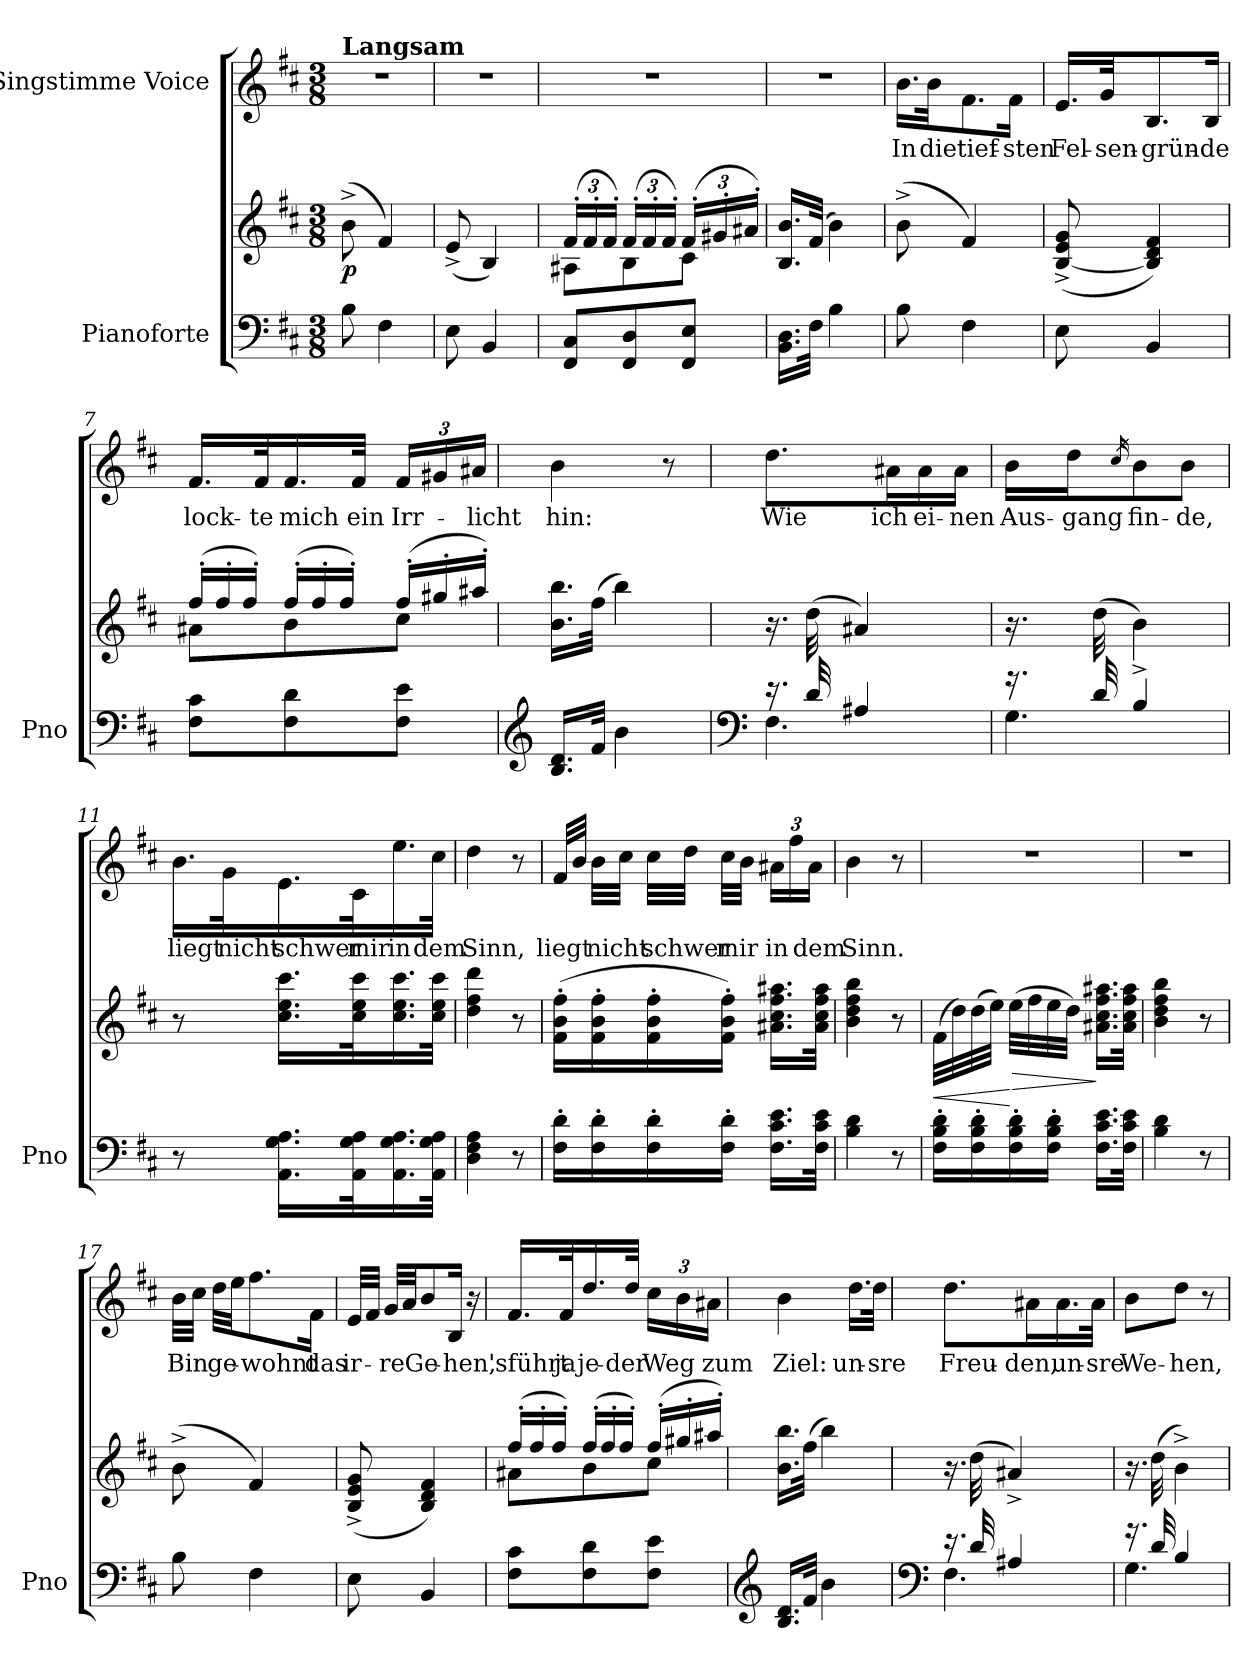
**kern	**kern	**dynam	**kern	**text
*part2	*part2	*part2	*part1	*part1
*staff3	*staff2	*staff2/3	*staff1	*staff1
*I"Pianoforte	*	*	*I"Singstimme Voice	*
*I'Pno	*	*	*	*
*clefF4	*clefG2	*	*clefG2	*
*k[f#c#]	*k[f#c#]	*	*k[f#c#]	*
*M3/8	*M3/8	*	*M3/8	*
*MM30	*MM30	*	*MM30	*
=1	=1	=1	=1	=1
!	!	!	!LO:TX:a:B:t=Langsam	!
!	!	!LO:DY:b	!	!
8B\	(>8b^\	p	4.r	.
4F#\	4f#/)	.	.	.
=2	=2	=2	=2	=2
8E\	(<8e^/	.	4.r	.
4BB/	4B/)	.	.	.
=3	=3	=3	=3	=3
*	*Xbrackettup	*	*	*
*	*^	*	*	*
8FF#/ 8C#/L	(>24f#'/LL	8A#X\L	.	4.r	.
.	24f#'/	.	.	.	.
.	24f#'/JJ)	.	.	.	.
8FF#/ 8D/	(>24f#'/LL	8B\	.	.	.
.	24f#'/	.	.	.	.
.	24f#'/JJ)	.	.	.	.
8FF#/ 8E/J	(>24f#'/LL	8c#\J	.	.	.
.	24g#X'/	.	.	.	.
.	24a#X'/JJ)	.	.	.	.
*	*v	*v	*	*	*
=4	=4	=4	=4	=4
16.BB\ 16.D\LL	16.B/ 16.b/LL	.	4.r	.
32F#\JJk	(>32f#/JJk	.	.	.
4B\	4b\)	.	.	.
=5	=5	=5	=5	=5
!	!	!	!	!LO:LY:b
8B\	(>8b^\	.	16.b\LL	In
!	!	!	!	!LO:LY:b
.	.	.	32b\JK	die
!	!	!	!	!LO:LY:b
4F#\	4f#/)	.	8.f#\	tief-
!	!	!	!	!LO:LY:b
.	.	.	16f#\Jk	-sten
=6	=6	=6	=6	=6
!	!	!	!	!LO:LY:b
8E\	(>[8B/^ 8e/^ 8g/^	.	16.e/LL	Fel-
!	!	!	!	!LO:LY:b
.	.	.	32g/JK	-sen-
!	!	!	!	!LO:LY:b
4BB/	4B/] 4d/ 4f#/)	.	8.B/	-grün-
!	!	!	!	!LO:LY:b
.	.	.	16B/Jk	-de
!!LO:LB:g=z
=7	=7	=7	=7	=7
*	*Xtuplet	*	*	*
*	*^	*	*	*
!	!	!	!	!	!LO:LY:b
8F#\ 8c#\L	(>24ff#'/LL	8a#X\L	.	16.f#/LL	lock-
.	24ff#'/	.	.	.	.
.	24ff#'/JJ)	.	.	.	.
!	!	!	!	!	!LO:LY:b
.	.	.	.	32f#/K	-te
!	!	!	!	!	!LO:LY:b
8F#\ 8d\	(>24ff#'/LL	8b\	.	16.f#/	mich
.	24ff#'/	.	.	.	.
.	24ff#'/JJ)	.	.	.	.
!	!	!	!	!	!LO:LY:b
.	.	.	.	32f#/JJk	ein
*	*	*	*	*Xbrackettup	*
!	!	!	!	!	!LO:LY:b
8F#\ 8e\J	(>24ff#'/LL	8cc#\J	.	24f#/LL	Irr-
.	24gg#X'/	.	.	24g#X/	.
!	!	!	!	!	!LO:LY:b
.	24aa#X'/JJ)	.	.	24a#X/JJ	-licht
*	*v	*v	*	*	*
=8	=8	=8	=8	=8
*clefG2	*	*	*	*
!	!	!	!	!LO:LY:b
16.B/ 16.d/LL	16.b\ 16.bb\LL	.	4b\	hin:
32f#/JJk	(>32ff#\JJk	.	.	.
4b\	4bb\)	.	.	.
.	.	.	8r	.
=9	=9	=9	=9	=9
*clefF4	*	*	*	*
*^	*	*	*	*
!	!	!	!	!	!LO:LY:b
16.r	4.F#\	16.r	.	8.dd\L	Wie
32d/	.	(>32dd\	.	.	.
4A#X/	.	4a#X/)	.	.	.
!	!	!	!	!	!LO:LY:b
.	.	.	.	16a#X\L	ich
!	!	!	!	!	!LO:LY:b
.	.	.	.	16a#\	ei-
!	!	!	!	!	!LO:LY:b
.	.	.	.	16a#\JJ	-nen
=10	=10	=10	=10	=10	=10
!	!	!	!	!	!LO:LY:b
16.r	4.G\	16.r	.	16b\LL	Aus-
!	!	!	!	!	!LO:LY:b
.	.	.	.	16dd\J	-gang
32d/	.	(>32dd\	.	.	.
.	.	.	.	16qcc#/	.
!	!	!	!	!	!LO:LY:b
4B^/	.	4b\)	.	8b\	fin-
!	!	!	!	!	!LO:LY:b
.	.	.	.	8b\J	-de,
*v	*v	*	*	*	*
!!LO:LB:g=z
=11	=11	=11	=11	=11
!	!	!	!	!LO:LY:b
8r	8r	.	16.b\LL	liegt
!	!	!	!	!LO:LY:b
.	.	.	32g\K	nicht
!	!	!	!	!LO:LY:b
16.AA\ 16.G\ 16.A\LL	16.cc#\ 16.ee\ 16.ccc#\LL	.	16.e\	schwer
!	!	!	!	!LO:LY:b
32AA\ 32G\ 32A\K	32cc#\ 32ee\ 32ccc#\K	.	32c#\K	mir
!	!	!	!	!LO:LY:b
16.AA\ 16.G\ 16.A\	16.cc#\ 16.ee\ 16.ccc#\	.	16.ee\	in
!	!	!	!	!LO:LY:b
32AA\ 32G\ 32A\JJk	32cc#\ 32ee\ 32ccc#\JJk	.	32cc#\JJk	dem
=12	=12	=12	=12	=12
!	!	!	!	!LO:LY:b
4D\ 4F#\ 4A\	4dd\ 4ff#\ 4ddd\	.	4dd\	Sinn,
8r	8r	.	8r	.
=13	=13	=13	=13	=13
!	!	!	!	!LO:LY:b
16F#\' 16d\'LL	(>16f#\' 16b\' 16ff#\'LL	.	32f#/LLL	liegt
.	.	.	32b/JJJ	.
!	!	!	!	!LO:LY:b
16F#\' 16d\'	16f#\' 16b\' 16ff#\'	.	32b\LLL	nicht
.	.	.	32cc#\JJJ	.
!	!	!	!	!LO:LY:b
16F#\' 16d\'	16f#\' 16b\' 16ff#\'	.	32cc#\LLL	schwer
.	.	.	32dd\JJJ	.
!	!	!	!	!LO:LY:b
16F#\' 16d\'JJ	16f#\' 16b\' 16ff#\'JJ)	.	32cc#\LLL	mir
.	.	.	32b\JJJ	.
!	!	!	!	!LO:LY:b
16.F#\ 16.c#\ 16.e\LL	16.a#X\ 16.cc#\ 16.ff#\ 16.aa#X\LL	.	24a#X\LL	in
.	.	.	24ff#\	.
!	!	!	!	!LO:LY:b
.	.	.	24a#\JJ	dem
32F#\ 32c#\ 32e\JJk	32a#\ 32cc#\ 32ff#\ 32aa#\JJk	.	.	.
=14	=14	=14	=14	=14
!	!	!	!	!LO:LY:b
4B\ 4d\	4b\ 4dd\ 4ff#\ 4bb\	.	4b\	Sinn.
8r	8r	.	8r	.
!!LO:PB:g=z
=15	=15	=15	=15	=15
!	!	!LO:HP:b	!	!
16F#\' 16B\' 16d\'LL	(>32f#\LLL	<	4.r	.
.	32dd\)	.	.	.
16F#\' 16B\' 16d\'	(>32dd\	.	.	.
.	32ee\JJJ)	.	.	.
!	!	!LO:HP:n=1:b	!	!
16F#\' 16B\' 16d\'	(>32ee\LLL	[ >	.	.
.	32ff#\	.	.	.
16F#\' 16B\' 16d\'JJ	32ee\	.	.	.
.	32dd\JJJ)	.	.	.
16.F#\ 16.c#\ 16.e\LL	16.a#X\ 16.cc#\ 16.ff#\ 16.aa#X\LL	]	.	.
32F#\ 32c#\ 32e\JJk	32a#\ 32cc#\ 32ff#\ 32aa#\JJk	.	.	.
=16	=16	=16	=16	=16
4B\ 4d\	4b\ 4dd\ 4ff#\ 4bb\	.	4.r	.
8r	8r	.	.	.
=17	=17	=17	=17	=17
!	!	!	!	!LO:LY:b
8B\	(>8b^\	.	32b\LLL	Bin
.	.	.	32cc#\JJJ	.
!	!	!	!	!LO:LY:b
.	.	.	32dd\LLL	ge-
.	.	.	32ee\JJ	.
!	!	!	!	!LO:LY:b
4F#\	4f#/)	.	8.ff#\	-wohnt
!	!	!	!	!LO:LY:b
.	.	.	16f#\Jk	das
=18	=18	=18	=18	=18
!	!	!	!	!LO:LY:b
8E\	(>8B/^ 8e/^ 8g/^	.	32e/LLL	ir-
.	.	.	32f#/JJJ	.
!	!	!	!	!LO:LY:b
.	.	.	32g/LLL	-re
.	.	.	32a/JJ	.
!	!	!	!	!LO:LY:b
4BB/	4B/ 4d/ 4f#/)	.	8b/	Ge-
!	!	!	!	!LO:LY:b
.	.	.	16B/Jk	-hen,
.	.	.	16r	.
=19	=19	=19	=19	=19
*	*^	*	*	*
!	!	!	!	!	!LO:LY:b
8F#\ 8c#\L	(>24ff#'/LL	8a#X\L	.	16.f#/LL	'sführt
.	24ff#'/	.	.	.	.
.	24ff#'/JJ)	.	.	.	.
!	!	!	!	!	!LO:LY:b
.	.	.	.	32f#/K	ja
!	!	!	!	!	!LO:LY:b
8F#\ 8d\	(>24ff#'/LL	8b\	.	16.dd/	je-
.	24ff#'/	.	.	.	.
.	24ff#'/JJ)	.	.	.	.
!	!	!	!	!	!LO:LY:b
.	.	.	.	32dd/JJk	-der
!	!	!	!	!	!LO:LY:b
8F#\ 8e\J	(>24ff#'/LL	8cc#\J	.	24cc#\LL	Weg
.	24gg#X'/	.	.	24b\	.
!	!	!	!	!	!LO:LY:b
.	24aa#X'/JJ)	.	.	24a#X\JJ	zum
*	*v	*v	*	*	*
!!LO:LB:g=z
=20	=20	=20	=20	=20
*clefG2	*	*	*	*
!	!	!	!	!LO:LY:b
16.B/ 16.d/LL	16.b\ 16.bb\LL	.	4b\	Ziel:
32f#/JJk	(>32ff#\JJk	.	.	.
4b\	4bb\)	.	.	.
!	!	!	!	!LO:LY:b
.	.	.	16.dd\LL	un-
!	!	!	!	!LO:LY:b
.	.	.	32dd\JJk	-sre
=21	=21	=21	=21	=21
*clefF4	*	*	*	*
*^	*	*	*	*
!	!	!	!	!	!LO:LY:b
16.r	4.F#\	16.r	.	8.dd\L	Freu-
32d/	.	(>32dd\	.	.	.
4A#X/	.	4a#X^/)	.	.	.
!	!	!	!	!	!LO:LY:b
.	.	.	.	16a#X\L	-den,
!	!	!	!	!	!LO:LY:b
.	.	.	.	16.a#\	un-
!	!	!	!	!	!LO:LY:b
.	.	.	.	32a#\JJk	-sre
=22	=22	=22	=22	=22	=22
!	!	!	!	!	!LO:LY:b
16.r	4.G\	16.r	.	8b\L	We-
32d/	.	(>32dd\	.	.	.
!	!	!	!	!	!LO:LY:b
4B/	.	4b^\)	.	8dd\J	-hen,
.	.	.	.	8r	.
*v	*v	*	*	*	*
=	=	=	=	=
*-	*-	*-	*-	*-
